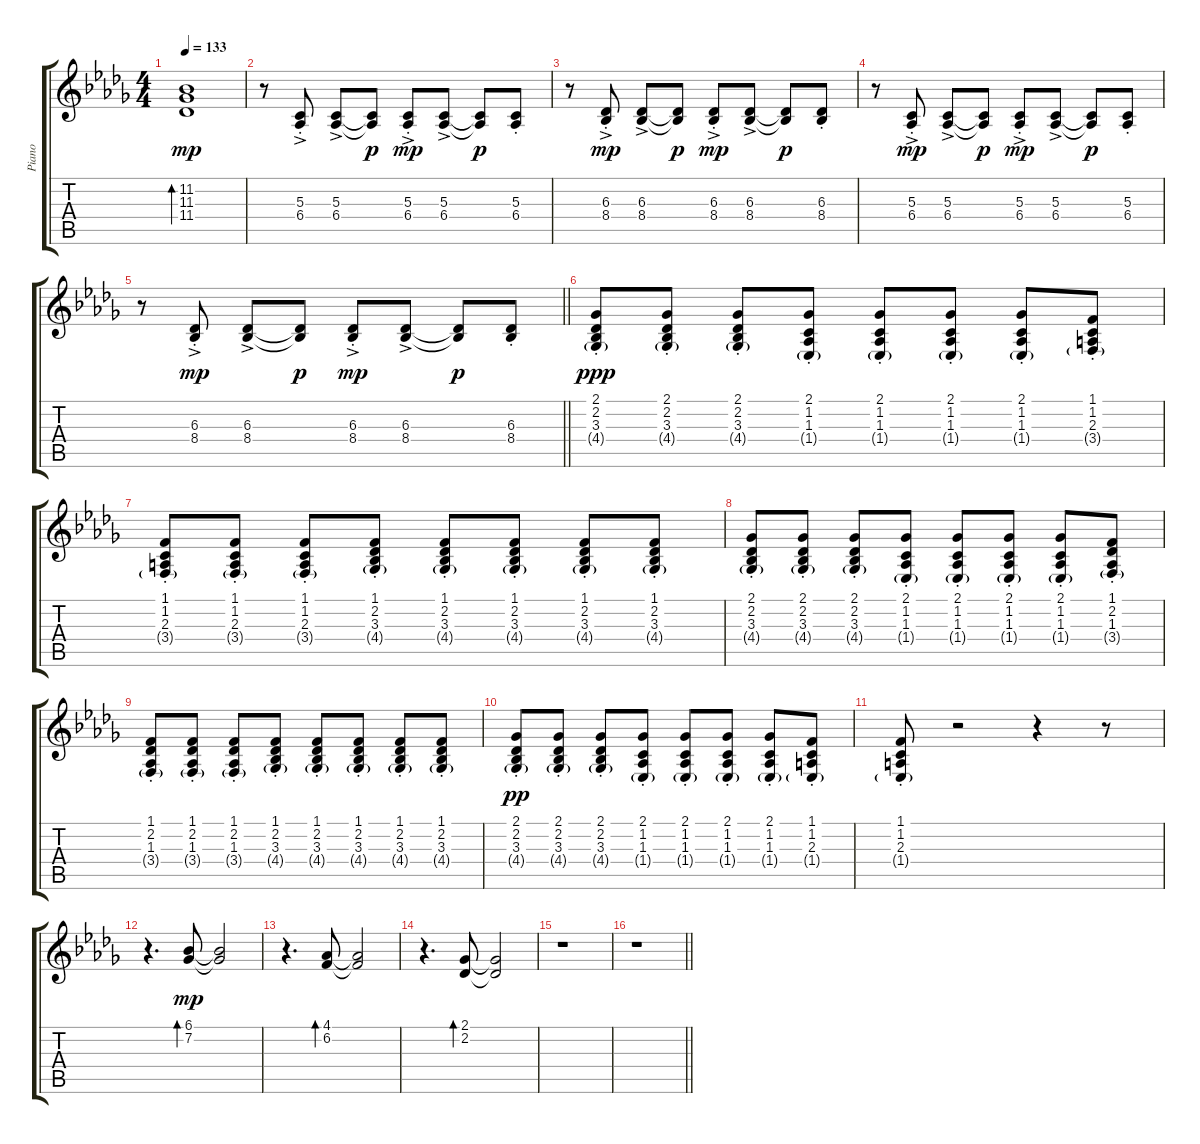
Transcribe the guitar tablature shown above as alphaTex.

\track ("Piano" "Piano") {instrument electricgrandpiano}
\staff {score tabs}
\tuning (E4 B3 G3 D3 A2 E2) {hide}
\ts (4 4)
\tempo 133
\clef g2
\ks db
(11.2 11.3 11.4).1{bd 30 dy mp} |
r.8 (5.3{ac st} 6.4{ac st}).8 (5.3{ac} 6.4{ac}).8 (5.3{t} 6.4{t}).8{dy p} (5.3{ac st} 6.4{ac st}).8{dy mp} (5.3{ac} 6.4{ac}).8 (5.3{t} 6.4{t}).8{dy p} (5.3{st} 6.4{st}).8 |
r.8 (6.3{ac st} 8.4{ac st}).8{dy mp} (6.3{ac} 8.4{ac}).8 (6.3{t} 8.4{t}).8{dy p} (6.3{ac st} 8.4{ac st}).8{dy mp} (6.3{ac} 8.4{ac}).8 (6.3{t} 8.4{t}).8{dy p} (6.3{st} 8.4{st}).8 |
r.8 (5.3{ac st} 6.4{ac st}).8{dy mp} (5.3{ac} 6.4{ac}).8 (5.3{t} 6.4{t}).8{dy p} (5.3{ac st} 6.4{ac st}).8{dy mp} (5.3{ac} 6.4{ac}).8 (5.3{t} 6.4{t}).8{dy p} (5.3{st} 6.4{st}).8 |
\barLineRight lightlight
r.8 (6.3{ac st} 8.4{ac st}).8{dy mp} (6.3{ac} 8.4{ac}).8 (6.3{t} 8.4{t}).8{dy p} (6.3{ac st} 8.4{ac st}).8{dy mp} (6.3{ac} 8.4{ac}).8 (6.3{t} 8.4{t}).8{dy p} (6.3{st} 8.4{st}).8 |
(2.1{st} 2.2{st} 3.3{st} 4.4{g st}).8{dy ppp} (2.1{st} 2.2{st} 3.3{st} 4.4{g st}).8 (2.1{st} 2.2{st} 3.3{st} 4.4{g st}).8 (2.1{st} 1.2{st} 1.3{st} 1.4{g st}).8 (2.1{st} 1.2{st} 1.3{st} 1.4{g st}).8 (2.1{st} 1.2{st} 1.3{st} 1.4{g st}).8 (2.1{st} 1.2{st} 1.3{st} 1.4{g st}).8 (1.1{st} 1.2{st} 2.3{st} 3.4{g st}).8 |
(1.1{st} 1.2{st} 2.3{st} 3.4{g st}).8 (1.1{st} 1.2{st} 2.3{st} 3.4{g st}).8 (1.1{st} 1.2{st} 2.3{st} 3.4{g st}).8 (1.1{st} 2.2{st} 3.3{st} 4.4{g st}).8 (1.1{st} 2.2{st} 3.3{st} 4.4{g st}).8 (1.1{st} 2.2{st} 3.3{st} 4.4{g st}).8 (1.1{st} 2.2{st} 3.3{st} 4.4{g st}).8 (1.1{st} 2.2{st} 3.3{st} 4.4{g st}).8 |
(2.1{st} 2.2{st} 3.3{st} 4.4{g st}).8 (2.1{st} 2.2{st} 3.3{st} 4.4{g st}).8 (2.1{st} 2.2{st} 3.3{st} 4.4{g st}).8 (2.1{st} 1.2{st} 1.3{st} 1.4{g st}).8 (2.1{st} 1.2{st} 1.3{st} 1.4{g st}).8 (2.1{st} 1.2{st} 1.3{st} 1.4{g st}).8 (2.1{st} 1.2{st} 1.3{st} 1.4{g st}).8 (1.1{st} 2.2{st} 1.3{st} 3.4{g st}).8 |
(1.1{st} 2.2{st} 1.3{st} 3.4{g st}).8 (1.1{st} 2.2{st} 1.3{st} 3.4{g st}).8 (1.1{st} 2.2{st} 1.3{st} 3.4{g st}).8 (1.1{st} 2.2{st} 3.3{st} 4.4{g st}).8 (1.1{st} 2.2{st} 3.3{st} 4.4{g st}).8 (1.1{st} 2.2{st} 3.3{st} 4.4{g st}).8 (1.1{st} 2.2{st} 3.3{st} 4.4{g st}).8 (1.1{st} 2.2{st} 3.3{st} 4.4{g st}).8 |
(2.1{st} 2.2{st} 3.3{st} 4.4{g st}).8{dy pp} (2.1{st} 2.2{st} 3.3{st} 4.4{g st}).8 (2.1{st} 2.2{st} 3.3{st} 4.4{g st}).8 (2.1{st} 1.2{st} 1.3{st} 1.4{g st}).8 (2.1{st} 1.2{st} 1.3{st} 1.4{g st}).8 (2.1{st} 1.2{st} 1.3{st} 1.4{g st}).8 (2.1{st} 1.2{st} 1.3{st} 1.4{g st}).8 (1.1{st} 1.2{st} 2.3{st} 1.4{g st}).8 |
(1.1{st} 1.2{st} 2.3{st} 1.4{g st}).8 r.2 r.4 r.8 |
r.4{d} (6.1 7.2).8{bd 30 dy mp} (6.1{t} 7.2{t}).2 |
r.4{d} (4.1 6.2).8{bd 30} (4.1{t} 6.2{t}).2 |
r.4{d} (2.1 2.2).8{bd 30} (2.1{t} 2.2{t}).2 |
r.1 |
\barLineRight lightlight
r.1
